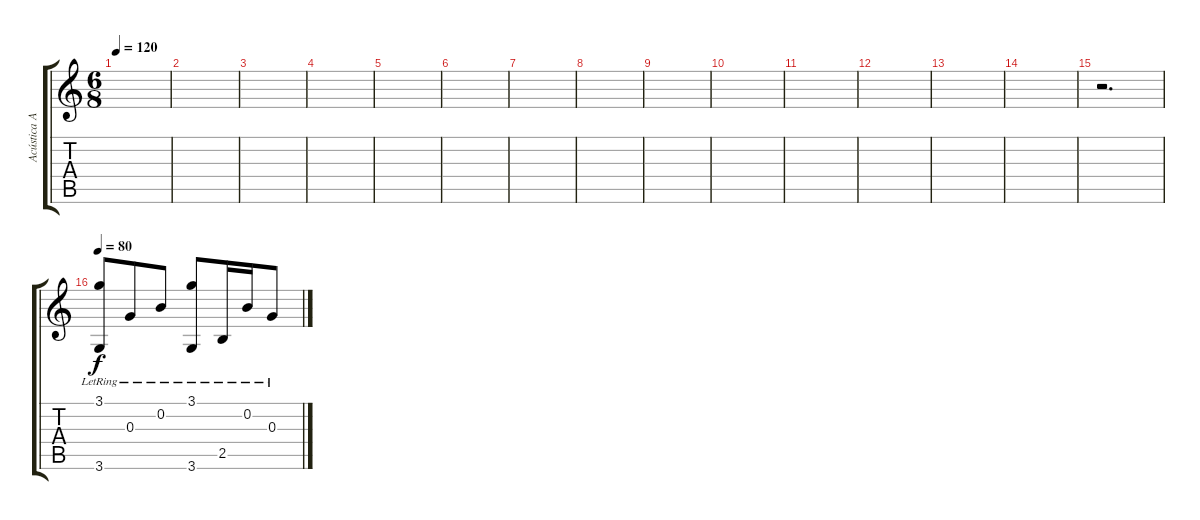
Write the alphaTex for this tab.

\track ("Acústica Acompañamiento" "Acústica A") {instrument acousticguitarsteel}
\staff {score tabs}
\tuning (E4 B3 G3 D3 A2 E2) {hide}
\ts (6 8)
\tempo 120
\clef g2
\ks c
|
|
|
|
|
|
|
|
|
|
|
|
|
|
r.2{d} |
\tempo 80
(3.1{lr} 3.6{lr}).8 0.3{lr}.8 0.2{lr}.8 (3.1{lr} 3.6{lr}).8 2.5{lr}.16 0.2{lr}.16 0.3{lr}.8
